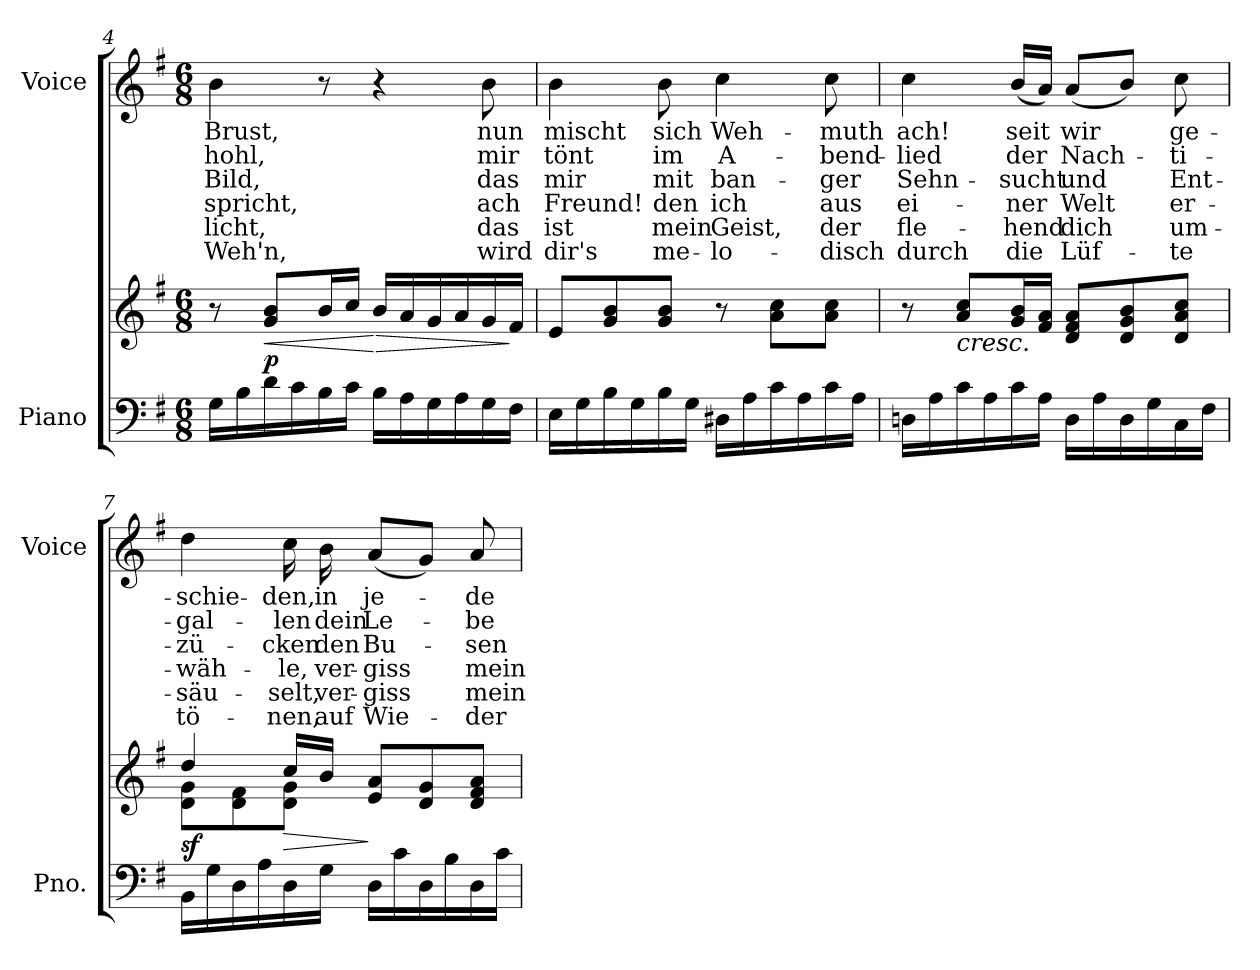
**kern	**kern	**dynam	**kern	**text	**text	**text	**text	**text	**text
*part2	*part2	*part2	*part1	*part1	*part1	*part1	*part1	*part1	*part1
*staff3	*staff2	*staff2/3	*staff1	*staff1	*staff1	*staff1	*staff1	*staff1	*staff1
*I"Piano	*	*	*I"Voice	*	*	*	*	*	*
*I'Pno.	*	*	*I'Voice	*	*	*	*	*	*
!!LO:LB:g=z
*clefF4	*clefG2	*	*clefG2	*	*	*	*	*	*
*k[f#]	*k[f#]	*	*k[f#]	*	*	*	*	*	*
*G:	*G:	*	*G:	*	*	*	*	*	*
*M6/8	*M6/8	*	*M6/8	*	*	*	*	*	*
=4	=4	=4	=4	=4	=4	=4	=4	=4	=4
!	!	!	!	!LO:LY:b:color=#000000	!LO:LY:b:color=#000000	!LO:LY:b:color=#000000	!LO:LY:b:color=#000000	!LO:LY:b:color=#000000	!LO:LY:b:color=#000000
16Gi\LL	8r	.	4bi\	Brust,	hohl,	Bild,	spricht,	-licht,	Weh'n,
16Bi\	.	.	.	.	.	.	.	.	.
!	!	!LO:HP:b	!	!	!	!	!	!	!
16di\	8gi/ 8biL	< p	.	.	.	.	.	.	.
16ci\	.	.	.	.	.	.	.	.	.
16Bi\	16bi/L	.	8r	.	.	.	.	.	.
16ci\JJ	16cci/JJ	.	.	.	.	.	.	.	.
!	!	!LO:HP:n=1:b	!	!	!	!	!	!	!
16Bi\LL	16bi/LL	[ >	4r	.	.	.	.	.	.
16Ai\	16ai/	.	.	.	.	.	.	.	.
16Gi\	16gi/	.	.	.	.	.	.	.	.
16Ai\	16ai/	.	.	.	.	.	.	.	.
!	!	!	!	!LO:LY:b:color=#000000	!LO:LY:b:color=#000000	!LO:LY:b:color=#000000	!LO:LY:b:color=#000000	!LO:LY:b:color=#000000	!LO:LY:b:color=#000000
16Gi\	16gi/	.	8bi\	nun	mir	das	ach	das	wird
16F#i\JJ	16f#i/JJ	]	.	.	.	.	.	.	.
=5	=5	=5	=5	=5	=5	=5	=5	=5	=5
!	!	!	!	!LO:LY:b:color=#000000	!LO:LY:b:color=#000000	!LO:LY:b:color=#000000	!LO:LY:b:color=#000000	!LO:LY:b:color=#000000	!LO:LY:b:color=#000000
16Ei\LL	8ei/L	.	4bi\	mischt	tönt	mir	Freund!	ist	dir's
16Gi\	.	.	.	.	.	.	.	.	.
16Bi\	8gi/ 8bi	.	.	.	.	.	.	.	.
16Gi\	.	.	.	.	.	.	.	.	.
!	!	!	!	!LO:LY:b:color=#000000	!LO:LY:b:color=#000000	!LO:LY:b:color=#000000	!LO:LY:b:color=#000000	!LO:LY:b:color=#000000	!LO:LY:b:color=#000000
16Bi\	8gi/ 8biJ	.	8bi\	sich	im	mit	den	mein	me-
16Gi\JJ	.	.	.	.	.	.	.	.	.
!	!	!	!	!LO:LY:b:color=#000000	!LO:LY:b:color=#000000	!LO:LY:b:color=#000000	!LO:LY:b:color=#000000	!LO:LY:b:color=#000000	!LO:LY:b:color=#000000
16D#Xi\LL	8r	.	4cci\	Weh-	A-	ban-	ich	Geist,	-lo-
16Ai\	.	.	.	.	.	.	.	.	.
16ci\	8ai\ 8cciL	.	.	.	.	.	.	.	.
16Ai\	.	.	.	.	.	.	.	.	.
!	!	!	!	!LO:LY:b:color=#000000	!LO:LY:b:color=#000000	!LO:LY:b:color=#000000	!LO:LY:b:color=#000000	!LO:LY:b:color=#000000	!LO:LY:b:color=#000000
16ci\	8ai\ 8cciJ	.	8cci\	-muth	-bend-	-ger	aus	der	-disch
16Ai\JJ	.	.	.	.	.	.	.	.	.
=6	=6	=6	=6	=6	=6	=6	=6	=6	=6
!	!	!	!	!LO:LY:b:color=#000000	!LO:LY:b:color=#000000	!LO:LY:b:color=#000000	!LO:LY:b:color=#000000	!LO:LY:b:color=#000000	!LO:LY:b:color=#000000
16Dni\LL	8r	.	4cci\	ach!	-lied	Sehn-	ei-	fle-	durch
16Ai\	.	.	.	.	.	.	.	.	.
!	!LO:TX:b:i:t=cresc.	!	!	!	!	!	!	!	!
16ci\	8ai/ 8cciL	.	.	.	.	.	.	.	.
16Ai\	.	.	.	.	.	.	.	.	.
!	!	!	!	!LO:LY:b:color=#000000	!LO:LY:b:color=#000000	!LO:LY:b:color=#000000	!LO:LY:b:color=#000000	!LO:LY:b:color=#000000	!LO:LY:b:color=#000000
16ci\	16gi/ 16biL	.	(16bi/LL	seit	der	-sucht	-ner	-hend	die
16Ai\JJ	16f#i/ 16aiJJ	.	16ai/JJ)	.	.	.	.	.	.
!	!	!	!	!LO:LY:b:color=#000000	!LO:LY:b:color=#000000	!LO:LY:b:color=#000000	!LO:LY:b:color=#000000	!LO:LY:b:color=#000000	!LO:LY:b:color=#000000
16Di\LL	8di/ 8f#i 8aiL	.	(8ai/L	wir	Nach-	und	Welt	dich	Lüf-
16Ai\	.	.	.	.	.	.	.	.	.
16Di\	8di/ 8gi 8bi	.	8bi/J)	.	.	.	.	.	.
16Gi\	.	.	.	.	.	.	.	.	.
!	!	!	!	!LO:LY:b:color=#000000	!LO:LY:b:color=#000000	!LO:LY:b:color=#000000	!LO:LY:b:color=#000000	!LO:LY:b:color=#000000	!LO:LY:b:color=#000000
16Ci\	8di/ 8ai 8cciJ	.	8cci\	ge-	-ti-	Ent-	er-	um-	-te
16F#i\JJ	.	.	.	.	.	.	.	.	.
!!LO:LB:g=z
=7	=7	=7	=7	=7	=7	=7	=7	=7	=7
*	*^	*	*	*	*	*	*	*	*
!	!	!	!	!	!LO:LY:b:color=#000000	!LO:LY:b:color=#000000	!LO:LY:b:color=#000000	!LO:LY:b:color=#000000	!LO:LY:b:color=#000000	!LO:LY:b:color=#000000
16BBi\LL	4ddi/	8di\ 8giL	sf	4ddi\	-schie-	-gal-	-zü-	-wäh-	-säu-	tö-
16Gi\	.	.	.	.	.	.	.	.	.	.
16Di\	.	8di\ 8f#i	.	.	.	.	.	.	.	.
16Ai\	.	.	.	.	.	.	.	.	.	.
!	!	!	!LO:HP:b	!	!	!	!	!	!	!
!	!	!	!	!	!LO:LY:b:color=#000000	!LO:LY:b:color=#000000	!LO:LY:b:color=#000000	!LO:LY:b:color=#000000	!LO:LY:b:color=#000000	!LO:LY:b:color=#000000
16Di\	16cci/LL	8di\ 8giJ	>	16cci\	-den,	-len	-cken	-le,	-selt,	-nen,
!	!	!	!	!	!LO:LY:b:color=#000000	!LO:LY:b:color=#000000	!LO:LY:b:color=#000000	!LO:LY:b:color=#000000	!LO:LY:b:color=#000000	!LO:LY:b:color=#000000
16Gi\JJ	16bi/JJ	.	.	16bi\	in	dein	den	ver-	ver-	auf
!	!	!	!	!	!LO:LY:b:color=#000000	!LO:LY:b:color=#000000	!LO:LY:b:color=#000000	!LO:LY:b:color=#000000	!LO:LY:b:color=#000000	!LO:LY:b:color=#000000
16Di\LL	8ei/ 8aiL	4.ryy	]	(8ai/L	je-	Le-	Bu-	-giss	-giss	Wie-
16ci\	.	.	.	.	.	.	.	.	.	.
16Di\	8di/ 8gi	.	.	8gi/J)	.	.	.	.	.	.
16Bi\	.	.	.	.	.	.	.	.	.	.
!	!	!	!	!	!LO:LY:b:color=#000000	!LO:LY:b:color=#000000	!LO:LY:b:color=#000000	!LO:LY:b:color=#000000	!LO:LY:b:color=#000000	!LO:LY:b:color=#000000
16Di\	8di/ 8f#i 8aiJ	.	.	8ai/	-de	-be-	-sen	mein	mein	-der-
16ci\JJ	.	.	.	.	.	.	.	.	.	.
*	*v	*v	*	*	*	*	*	*	*	*
=	=	=	=	=	=	=	=	=	=
*-	*-	*-	*-	*-	*-	*-	*-	*-	*-
